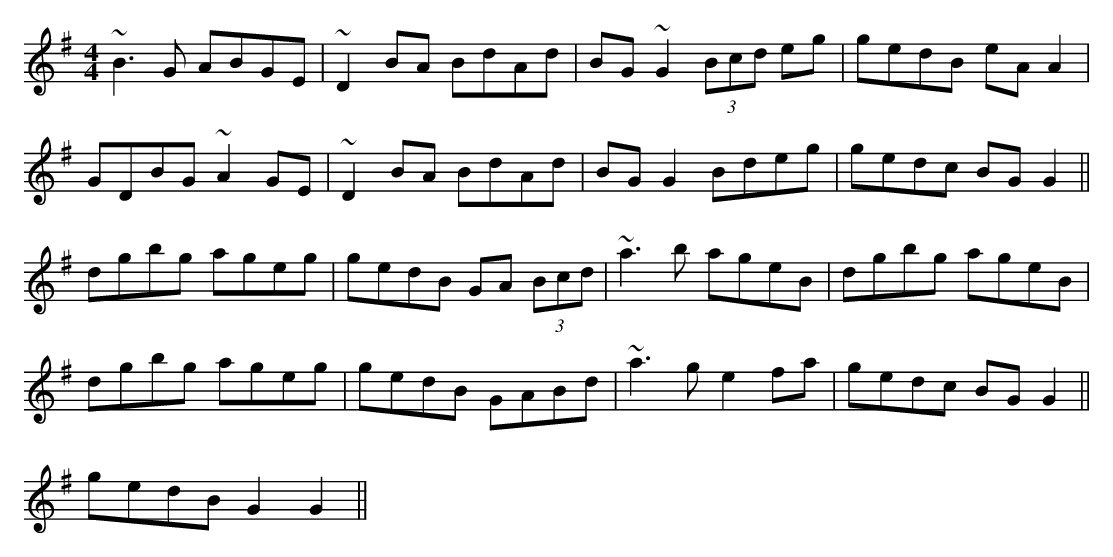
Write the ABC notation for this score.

X:1
M:4/4
K:G
~B3G ABGE|~D2BA BdAd|BG~G2 (3Bcd eg|gedB eA A2|
GDBG ~A2GE|~D2BA BdAd|BGG2 Bdeg|gedc BG G2||
dgbg ageg|gedB GA (3Bcd|~a3b ageB|dgbg ageB|
dgbg ageg|gedB GABd|~a3g e2fa|gedc BG G2||
 gedB G2 G2||
